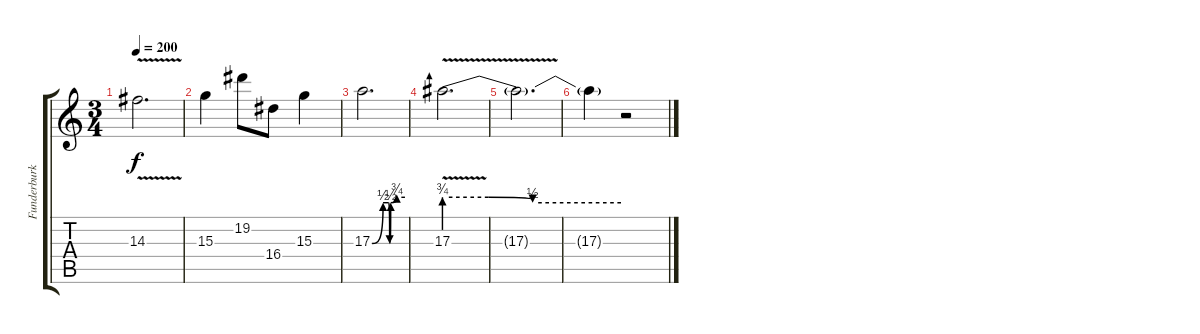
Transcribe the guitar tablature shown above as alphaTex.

\track ("Funderburk Lead" "Funderburk") {instrument overdrivenguitar}
\staff {score tabs}
\tuning (Db4 Ab3 E3 B2 Gb2 B1) {hide}
\ts (3 4)
\tempo 200
\clef g2
\ks c
14.3{v}.2{d dy f} |
15.3.4 19.2.8 16.4.8 15.3.4 |
17.3{be (custom 0 0 20 2 30 2 32 0 34 2 45 3 60 3)}.2{d} |
17.3{be (custom 0 3 15 3 30 2 60 2) v}.2{d} |
17.3{t}.2{d} |
17.3{t}.4 r.2
